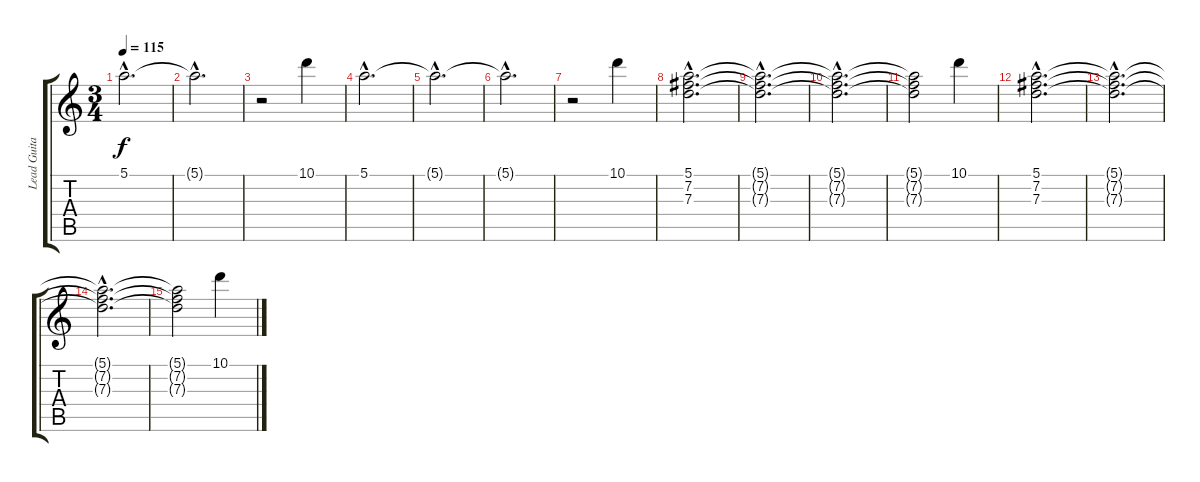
\track ("Lead Guitar" "Lead Guita") {instrument electricguitarjazz}
\staff {score tabs}
\tuning (E4 B3 G3 D3 A2 E2) {hide}
\ts (3 4)
\tempo 115
\clef g2
\ks c
5.1{hac t}.2{d dy f} |
5.1{hac t}.2{d} |
r.2 10.1.4 |
5.1{hac}.2{d} |
5.1{hac t}.2{d} |
5.1{hac t}.2{d} |
r.2 10.1.4 |
(5.1{hac} 7.2{hac} 7.3{hac}).2{d} |
(5.1{hac t} 7.2{hac t} 7.3{hac t}).2{d} |
(5.1{hac t} 7.2{hac t} 7.3{hac t}).2{d} |
(5.1{t} 7.2{t} 7.3{t}).2 10.1.4 |
(5.1{hac} 7.2{hac} 7.3{hac}).2{d} |
(5.1{hac t} 7.2{hac t} 7.3{hac t}).2{d} |
(5.1{hac t} 7.2{hac t} 7.3{hac t}).2{d} |
(5.1{t} 7.2{t} 7.3{t}).2 10.1.4
